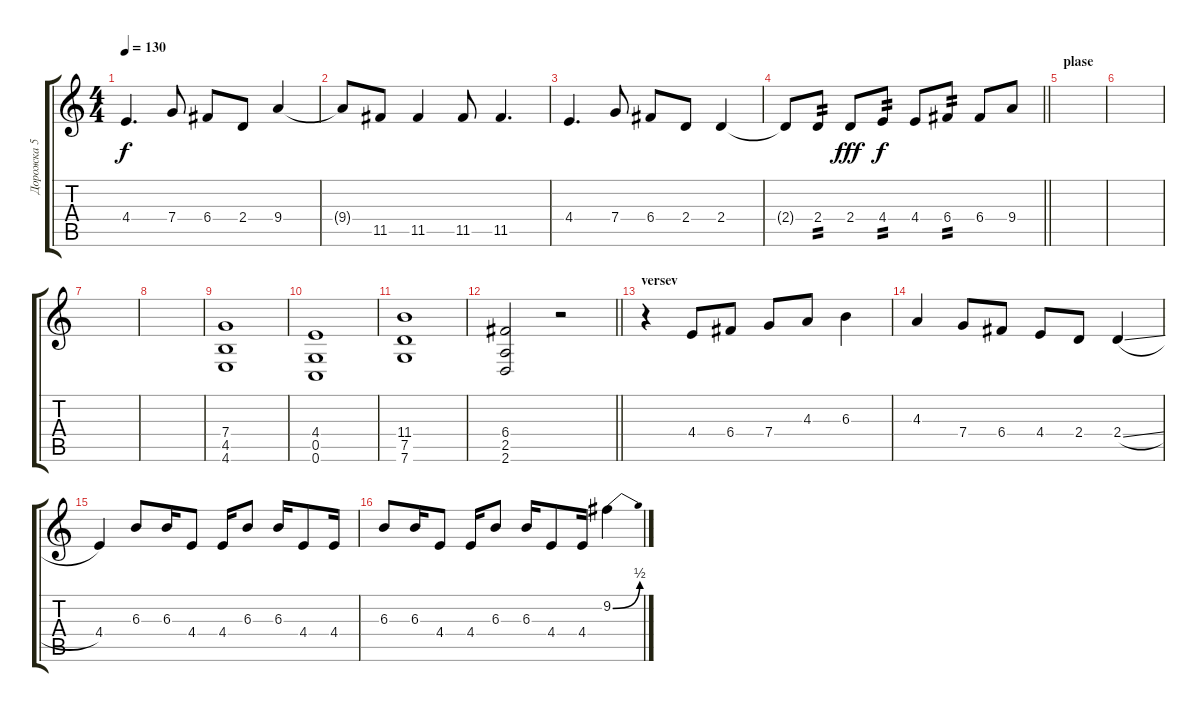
\track ("Дорожка 5" "Дорожка 5") {instrument distortionguitar}
\staff {score tabs}
\tuning (D4 A3 F3 C3 G2 C2) {hide}
\ts (4 4)
\tempo 130
\clef g2
\ks c
4.4.4{d dy f} 7.4.8 6.4.8 2.4.8 9.4.4 |
9.4{t}.8 11.5.8 11.5.4 11.5.8 11.5.4{d} |
4.4.4{d} 7.4.8 6.4.8 2.4.8 2.4.4 |
\barLineRight lightlight
2.4{t}.8 2.4.8{tp 2} 2.4.8{dy fff} 4.4.8{tp 2 dy f} 4.4.8 6.4.8{tp 2} 6.4.8 9.4.8 |
\section ("" "plase")
|
|
|
|
(7.4 4.5 4.6).1 |
(4.4 0.5 0.6).1 |
(11.4 7.5 7.6).1 |
\barLineRight lightlight
(6.4 2.5 2.6).2 r.2 |
\section ("" "versev")
r.4 4.4.8 6.4.8 7.4.8 4.3.8 6.3.4 |
4.3.4 7.4.8 6.4.8 4.4.8 2.4.8 2.4{sl}.4 |
4.4.4 6.3.8 6.3.16 4.4.8 4.4.16 6.3.8 6.3.16 4.4.8 4.4.16 |
6.3.8 6.3.16 4.4.8 4.4.16 6.3.8 6.3.16 4.4.8 4.4.16 9.2{be (bend 0 0 60 2)}.4
